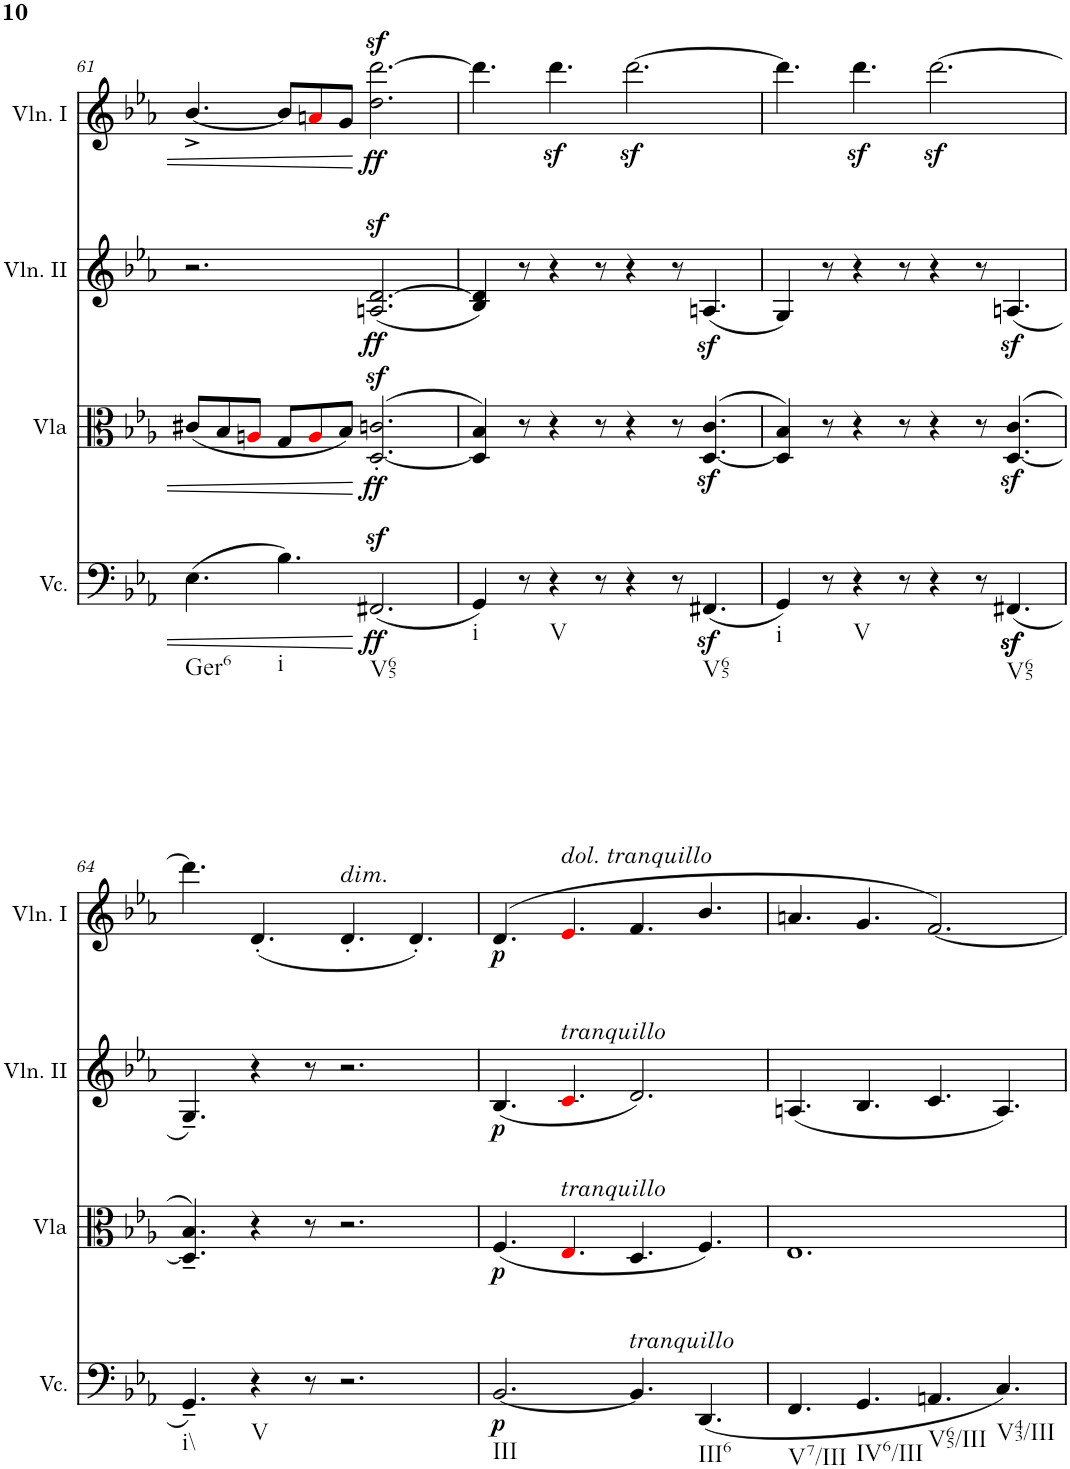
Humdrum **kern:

**kern	**dynam	**kern	**dynam	**kern	**dynam	**kern	**dynam
*part4	*part4	*part3	*part3	*part2	*part2	*part1	*part1
*staff4	*staff4	*staff3	*staff3	*staff2	*staff2	*staff1	*staff1
*I"Violoncello	*	*I"Viola	*	*I"Violino II	*	*I"Violino I	*
*I'Vc.	*	*I'Vla	*	*I'Vln. II	*	*I'Vln. I	*
!!LO:PB:g=z
*clefF4	*	*clefC3	*	*clefG2	*	*clefG2	*
*k[b-e-a-]	*	*k[b-e-a-]	*	*k[b-e-a-]	*	*k[b-e-a-]	*
*M12/8	*	*M12/8	*	*M12/8	*	*M12/8	*
=61	=61	=61	=61	=61	=61	=61	=61
!LO:TX:b:t=Ger6	!	!	!	!	!	!	!
(>4.E-\	.	(<8c#X/L	.	2.r	.	[4.b-^/	.
.	.	8B-/	.	.	.	.	.
.	.	8Ani/J	.	.	.	.	.
!LO:TX:b:t=i	!	!	!	!	!	!	!
4.B-\)	.	8G/L	.	.	.	8b-/L]	.
.	.	8Ai/	.	.	.	8ani/	.
.	.	8B-/J)	.	.	.	8g/J	.
!LO:TX:b:t=V65	!	!	!	!	!	!	!
!	!LO:DY:b	!	!LO:DY:b	!	!LO:DY:b	!	!LO:DY:b
(<2.FF#Xz>/	ff	(>[2.D/z>' 2.cn/z>'	ff	(<2.An/z> [2.d/z>	ff	2.dd\z> [2.ddd\z>	ff
=62	=62	=62	=62	=62	=62	=62	=62
!LO:TX:b:t=i	!	!	!	!	!	!	!
4GG/)	.	4D/] 4B-/)	.	4B-/ 4d/])	.	4.ddd\]	.
8r	.	8r	.	8r	.	.	.
!LO:TX:b:t=V	!	!	!	!	!	!	!
4r	.	4r	.	4r	.	4.dddz<\	.
8r	.	8r	.	8r	.	.	.
4r	.	4r	.	4r	.	[2.dddz<\	.
8r	.	8r	.	8r	.	.	.
!LO:TX:b:t=V65	!	!	!	!	!	!	!
(<4.FF#Xz</	.	(>[4.D/z< 4.c/z<	.	(<4.Anz</	.	.	.
=63	=63	=63	=63	=63	=63	=63	=63
!LO:TX:b:t=i	!	!	!	!	!	!	!
4GG/)	.	4D/] 4B-/)	.	4G/)	.	4.ddd\]	.
8r	.	8r	.	8r	.	.	.
!LO:TX:b:t=V	!	!	!	!	!	!	!
4r	.	4r	.	4r	.	4.dddz<\	.
8r	.	8r	.	8r	.	.	.
4r	.	4r	.	4r	.	[2.dddz<\	.
8r	.	8r	.	8r	.	.	.
!LO:TX:b:t=V65	!	!	!	!	!	!	!
(<4.FF#Xz</	.	(>[4.D/z< 4.c/z<	.	(<4.Anz</	.	.	.
!!LO:LB:g=z
=64	=64	=64	=64	=64	=64	=64	=64
!LO:TX:b:t=i\\	!	!	!	!	!	!	!
4.GG~/)	.	4.D/]~ 4.B-/~)	.	4.G~/)	.	4.ddd\]	.
!LO:TX:b:t=V	!	!	!	!	!	!	!
4r	.	4r	.	4r	.	(<4.d'/	.
8r	.	8r	.	8r	.	.	.
!	!	!	!	!	!	!LO:TX:a:i:t=dim.	!
2.r	.	2.r	.	2.r	.	4.d'/	.
.	.	.	.	.	.	4.d'/)	.
=65	=65	=65	=65	=65	=65	=65	=65
!LO:TX:b:t=III	!	!	!	!	!	!	!
!	!LO:DY:b	!	!LO:DY:b	!	!LO:DY:b	!	!LO:DY:b
[2.BB-/	p	(<4.F/	p	(<4.B-/	p	(>4.d/	p
!	!	!	!	!	!	!LO:TX:a:i:t=dol. tranquillo	!
!	!	!	!	!LO:TX:a:i:t=tranquillo	!	!	!
!	!	!LO:TX:a:i:t=tranquillo	!	!	!	!	!
.	.	4.E-i/	.	4.ci/	.	4.e-i/	.
!LO:TX:a:i:t=tranquillo	!	!	!	!	!	!	!
4.BB-/]	.	4.D/	.	2.d/)	.	4.f/	.
!LO:TX:b:t=III6	!	!	!	!	!	!	!
(<4.DD/	.	4.F/)	.	.	.	4.b-/	.
=66	=66	=66	=66	=66	=66	=66	=66
!LO:TX:b:t=V7/III	!	!	!	!	!	!	!
4.FF/	.	1.E-	.	(<4.An/	.	4.an/	.
!LO:TX:b:t=IV6/III	!	!	!	!	!	!	!
4.GG/	.	.	.	4.B-/	.	4.g/	.
!LO:TX:b:t=V65/III	!	!	!	!	!	!	!
4.AAn/	.	.	.	4.c/	.	[2.f/)	.
!LO:TX:b:t=V43/III	!	!	!	!	!	!	!
4.C/)	.	.	.	4.A/)	.	.	.
=	=	=	=	=	=	=	=
*-	*-	*-	*-	*-	*-	*-	*-
